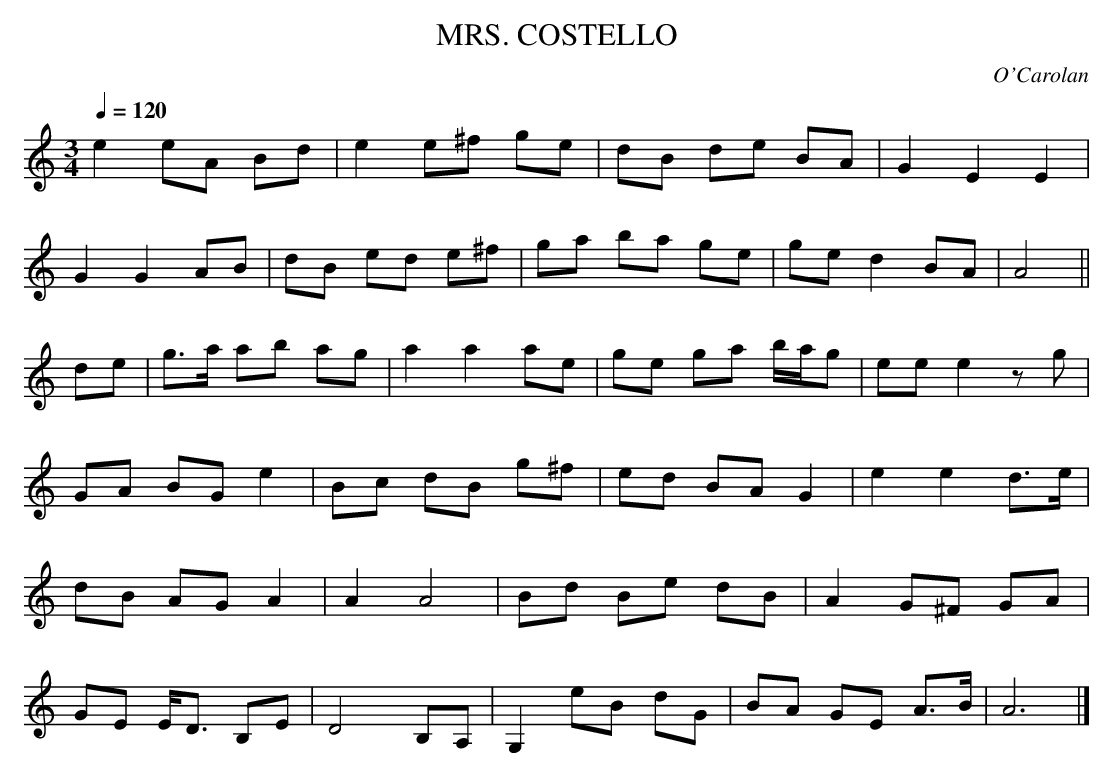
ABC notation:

X:1
T:MRS. COSTELLO
C:O'Carolan
Q:1/4=120
M:3/4
L:1/8
K:Am
e2 eA Bd|e2 e^f ge|dB de BA|G2 E2 E2|
G2 G2 AB|dB ed e^f|ga ba ge|ge d2 BA|A4||
de|g>a ab ag|a2 a2 ae|ge ga b/a/g|ee e2 zg|
GA BG e2|Bc dB g^f|ed BA G2|e2 e2 d>e|
dB AG A2|A2 A4|Bd Be dB|A2 G^F GA|
GE E<D B,E|D4 B,A,|G,2 eB dG|BA GE A>B|A6|]
